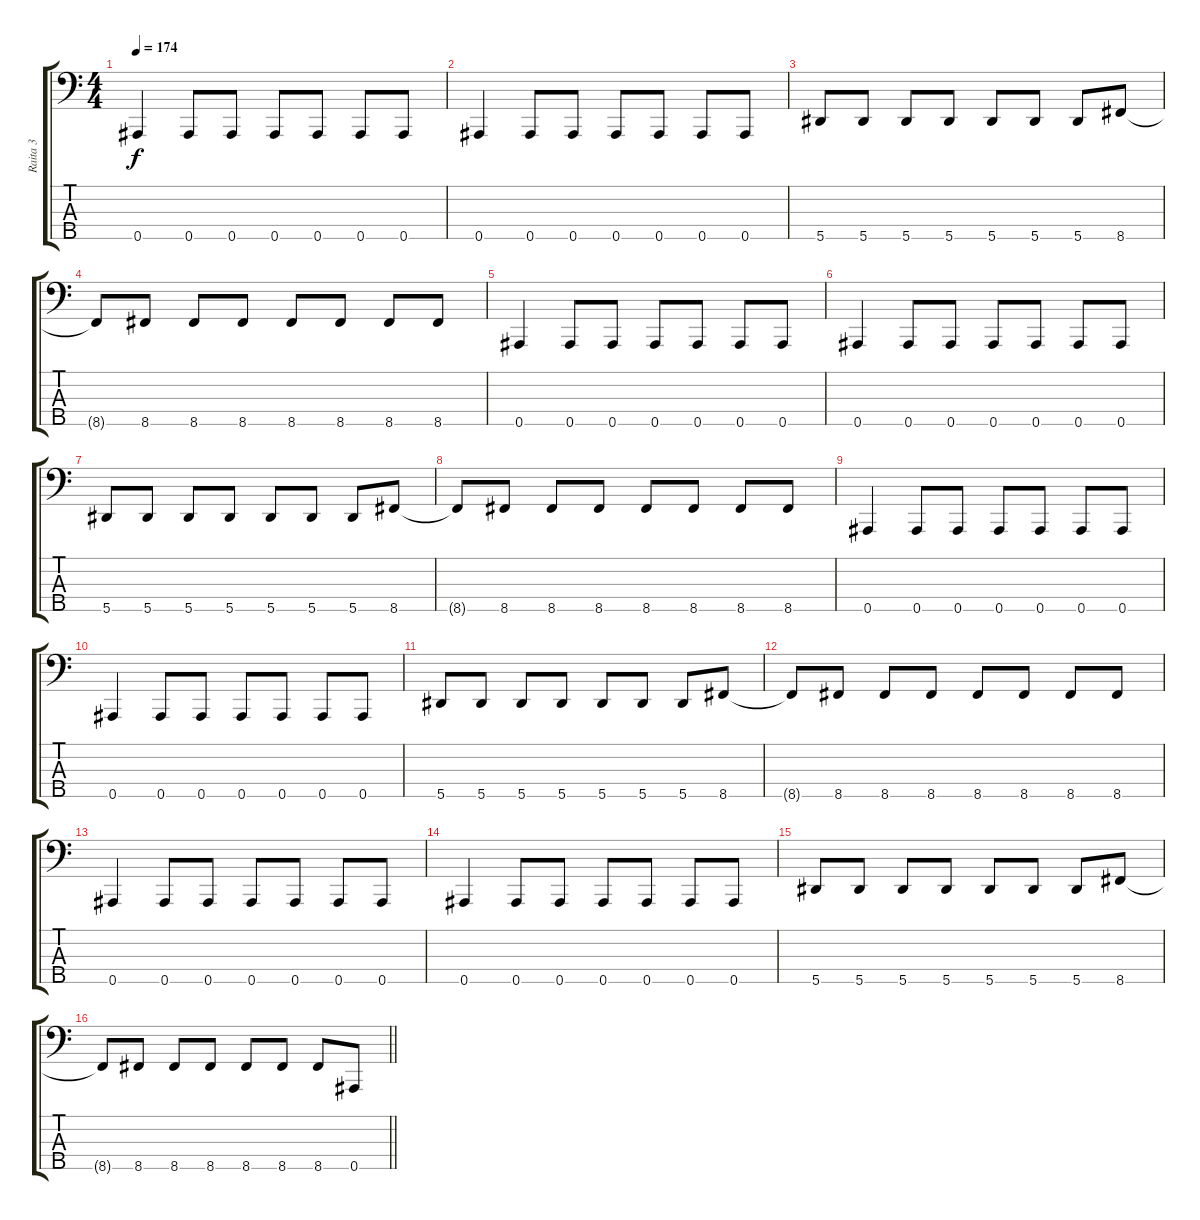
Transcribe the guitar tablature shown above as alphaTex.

\track ("Raita 3" "Raita 3") {instrument slapbass1}
\staff {score tabs}
\tuning (G2 Eb2 Bb1 F1 Bb0) {hide}
\ts (4 4)
\section ("" "")
\tempo 174
\clef f4
\ks c
0.5.4{dy f} 0.5.8 0.5.8 0.5.8 0.5.8 0.5.8 0.5.8 |
0.5.4 0.5.8 0.5.8 0.5.8 0.5.8 0.5.8 0.5.8 |
5.5.8 5.5.8 5.5.8 5.5.8 5.5.8 5.5.8 5.5.8 8.5.8 |
8.5{t}.8 8.5.8 8.5.8 8.5.8 8.5.8 8.5.8 8.5.8 8.5.8 |
0.5.4 0.5.8 0.5.8 0.5.8 0.5.8 0.5.8 0.5.8 |
0.5.4 0.5.8 0.5.8 0.5.8 0.5.8 0.5.8 0.5.8 |
5.5.8 5.5.8 5.5.8 5.5.8 5.5.8 5.5.8 5.5.8 8.5.8 |
8.5{t}.8 8.5.8 8.5.8 8.5.8 8.5.8 8.5.8 8.5.8 8.5.8 |
0.5.4 0.5.8 0.5.8 0.5.8 0.5.8 0.5.8 0.5.8 |
0.5.4 0.5.8 0.5.8 0.5.8 0.5.8 0.5.8 0.5.8 |
5.5.8 5.5.8 5.5.8 5.5.8 5.5.8 5.5.8 5.5.8 8.5.8 |
8.5{t}.8 8.5.8 8.5.8 8.5.8 8.5.8 8.5.8 8.5.8 8.5.8 |
0.5.4 0.5.8 0.5.8 0.5.8 0.5.8 0.5.8 0.5.8 |
0.5.4 0.5.8 0.5.8 0.5.8 0.5.8 0.5.8 0.5.8 |
5.5.8 5.5.8 5.5.8 5.5.8 5.5.8 5.5.8 5.5.8 8.5.8 |
\barLineRight lightlight
8.5{t}.8 8.5.8 8.5.8 8.5.8 8.5.8 8.5.8 8.5.8 0.5.8
